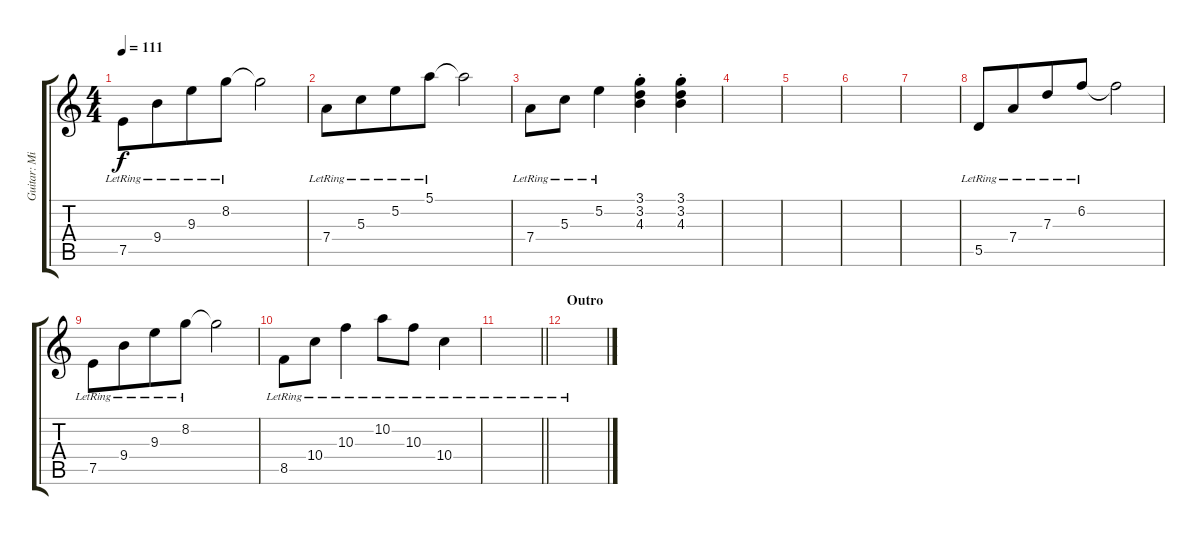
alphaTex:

\track ("Guitar: Michael" "Guitar: Mi") {instrument electricguitarclean}
\staff {score tabs}
\tuning (E4 B3 G3 D3 A2 E2) {hide}
\ts (4 4)
\tempo 111
\clef g2
\ks c
7.5{lr}.8{dy f} 9.4{lr}.8{beam merge} 9.3{lr}.8 8.2{lr}.8 8.2{t}.2 |
7.4{lr}.8 5.3{lr}.8{beam merge} 5.2{lr}.8 5.1{lr}.8 5.1{t}.2 |
7.4{lr}.8 5.3{lr}.8{beam merge} 5.2{lr}.4 (3.1{st} 3.2{st} 4.3{st}).4 (3.1{st} 3.2{st} 4.3{st}).4 |
|
|
|
|
5.5{lr}.8 7.4{lr}.8{beam merge} 7.3{lr}.8 6.2{lr}.8 6.2{t}.2 |
7.5{lr}.8 9.4{lr}.8{beam merge} 9.3{lr}.8 8.2{lr}.8 8.2{t}.2 |
8.5{lr}.8 10.4{lr}.8{beam merge} 10.3{lr}.4 10.2{lr}.8 10.3{lr}.8{beam merge} 10.4{lr}.4 |
\barLineRight lightlight
|
\section ("" "Outro")
